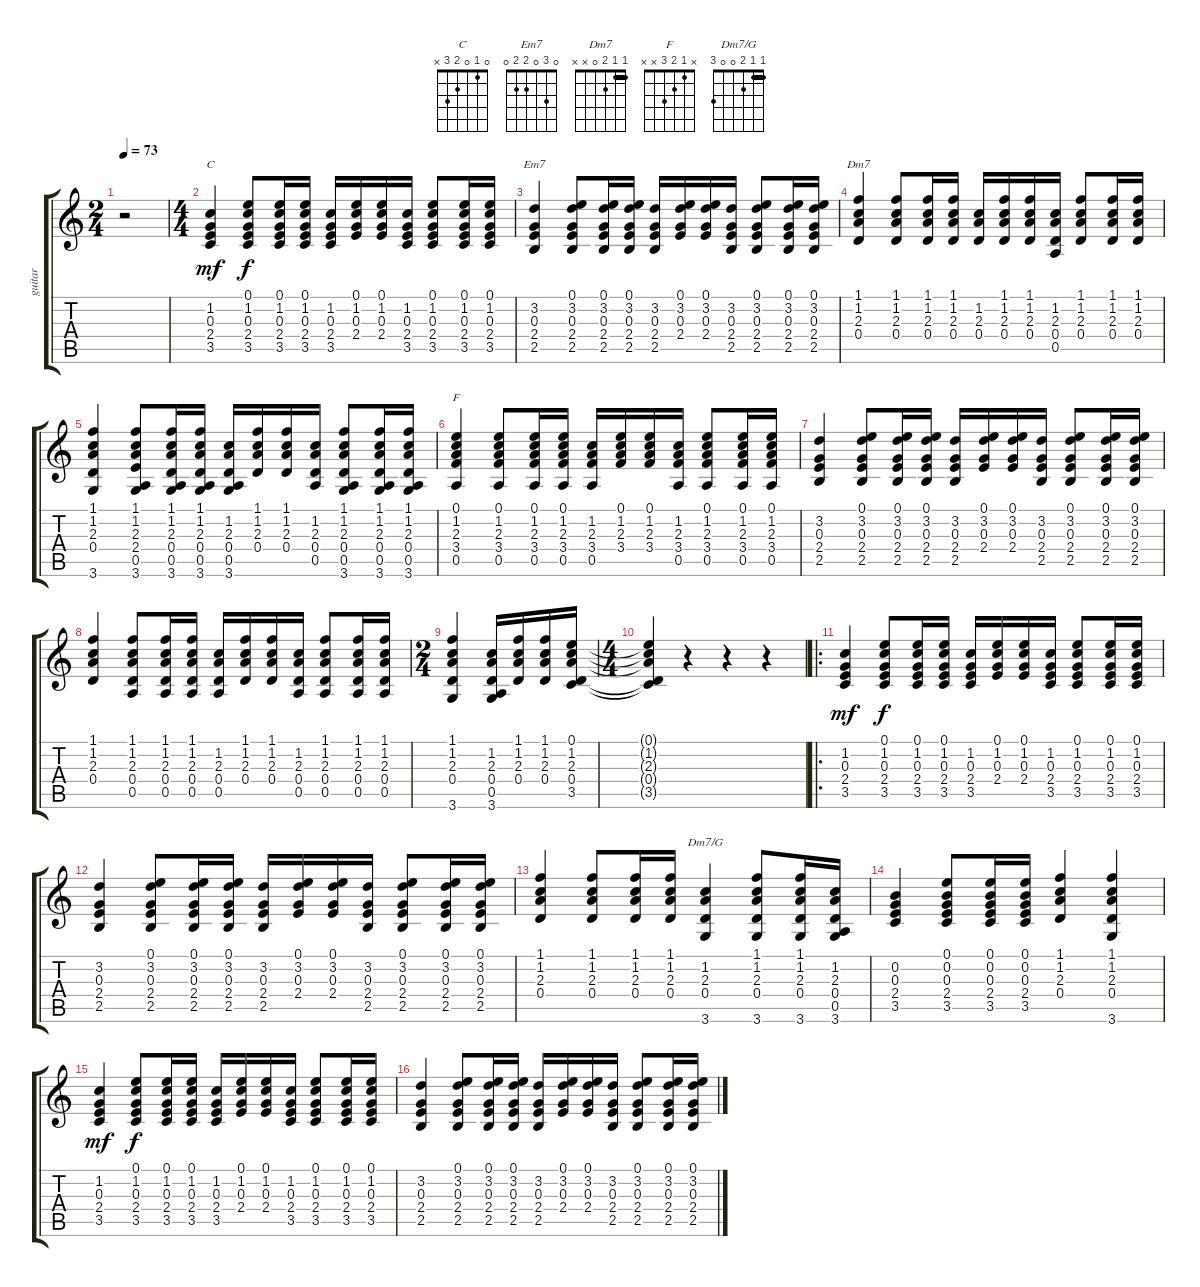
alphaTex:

\track ("guitar" "guitar") {instrument acousticguitarsteel}
\staff {score tabs}
\tuning (E4 B3 G3 D3 A2 E2) {hide}
\chord ("C" 0 1 0 2 3 x)
\chord ("Em7" 0 3 0 2 2 0)
\chord ("Dm7" 1 1 2 0 x x) {barre 1}
\chord ("F" x 1 2 3 x x)
\chord ("Dm7/G" 1 1 2 0 0 3) {barre 1}
\ts (2 4)
\tempo 73
\clef g2
\ks c
r.2{dy mf instrument acousticguitarsteel} |
\ts (4 4)
(1.2 0.3 2.4 3.5).4{ch "C" balance 8} (0.1 1.2 0.3 2.4 3.5).8{dy f} (0.1 1.2 0.3 2.4 3.5).16 (0.1 1.2 0.3 2.4 3.5).16 (1.2 0.3 2.4 3.5).16 (0.1 1.2 0.3 2.4).16 (0.1 1.2 0.3 2.4).16 (1.2 0.3 2.4 3.5).16 (0.1 1.2 0.3 2.4 3.5).8 (0.1 1.2 0.3 2.4 3.5).16 (0.1 1.2 0.3 2.4 3.5).16 |
(3.2 0.3 2.4 2.5).4{ch "Em7"} (0.1 3.2 0.3 2.4 2.5).8 (0.1 3.2 0.3 2.4 2.5).16 (0.1 3.2 0.3 2.4 2.5).16 (3.2 0.3 2.4 2.5).16 (0.1 3.2 0.3 2.4).16 (0.1 3.2 0.3 2.4).16 (3.2 0.3 2.4 2.5).16 (0.1 3.2 0.3 2.4 2.5).8 (0.1 3.2 0.3 2.4 2.5).16 (0.1 3.2 0.3 2.4 2.5).16 |
(1.1 1.2 2.3 0.4).4{ch "Dm7"} (1.1 1.2 2.3 0.4).8 (1.1 1.2 2.3 0.4).16 (1.1 1.2 2.3 0.4).16 (1.2 2.3 0.4).16 (1.1 1.2 2.3 0.4).16 (1.1 1.2 2.3 0.4).16 (1.2 2.3 0.4 0.5).16 (1.1 1.2 2.3 0.4).8 (1.1 1.2 2.3 0.4).16 (1.1 1.2 2.3 0.4).16 |
(1.1 1.2 2.3 0.4 3.6).4 (1.1 1.2 2.3 2.4 0.5 3.6).8 (1.1 1.2 2.3 0.4 0.5 3.6).16 (1.1 1.2 2.3 0.4 0.5 3.6).16 (1.2 2.3 0.4 0.5 3.6).16 (1.1 1.2 2.3 0.4).16 (1.1 1.2 2.3 0.4).16 (1.2 2.3 0.4 0.5).16 (1.1 1.2 2.3 0.4 0.5 3.6).8 (1.1 1.2 2.3 0.4 0.5 3.6).16 (1.1 1.2 2.3 0.4 0.5 3.6).16 |
(0.1 1.2 2.3 3.4 0.5).4{ch "F"} (0.1 1.2 2.3 3.4 0.5).8 (0.1 1.2 2.3 3.4 0.5).16 (0.1 1.2 2.3 3.4 0.5).16 (1.2 2.3 3.4 0.5).16 (0.1 1.2 2.3 3.4).16 (0.1 1.2 2.3 3.4).16 (1.2 2.3 3.4 0.5).16 (0.1 1.2 2.3 3.4 0.5).8 (0.1 1.2 2.3 3.4 0.5).16 (0.1 1.2 2.3 3.4 0.5).16 |
(3.2 0.3 2.4 2.5).4 (0.1 3.2 0.3 2.4 2.5).8 (0.1 3.2 0.3 2.4 2.5).16 (0.1 3.2 0.3 2.4 2.5).16 (3.2 0.3 2.4 2.5).16 (0.1 3.2 0.3 2.4).16 (0.1 3.2 0.3 2.4).16 (3.2 0.3 2.4 2.5).16 (0.1 3.2 0.3 2.4 2.5).8 (0.1 3.2 0.3 2.4 2.5).16 (0.1 3.2 0.3 2.4 2.5).16 |
(1.1 1.2 2.3 0.4).4 (1.1 1.2 2.3 0.4 0.5).8 (1.1 1.2 2.3 0.4 0.5).16 (1.1 1.2 2.3 0.4 0.5).16 (1.2 2.3 0.4 0.5).16 (1.1 1.2 2.3 0.4).16 (1.1 1.2 2.3 0.4).16 (1.2 2.3 0.4 0.5).16 (1.1 1.2 2.3 0.4 0.5).8 (1.1 1.2 2.3 0.4 0.5).16 (1.1 1.2 2.3 0.4 0.5).16 |
\ts (2 4)
(1.1 1.2 2.3 0.4 3.6).4 (1.2 2.3 0.4 0.5 3.6).16 (1.1 1.2 2.3 0.4).16 (1.1 1.2 2.3 0.4).16 (0.1 1.2 2.3 0.4 3.5).16 |
\ts (4 4)
(0.1{t} 1.2{t} 2.3{t} 0.4{t} 3.5{t}).4 r.4 r.4 r.4 |
\ro
(1.2 0.3 2.4 3.5).4{dy mf balance 8} (0.1 1.2 0.3 2.4 3.5).8{dy f} (0.1 1.2 0.3 2.4 3.5).16 (0.1 1.2 0.3 2.4 3.5).16 (1.2 0.3 2.4 3.5).16 (0.1 1.2 0.3 2.4).16 (0.1 1.2 0.3 2.4).16 (1.2 0.3 2.4 3.5).16 (0.1 1.2 0.3 2.4 3.5).8 (0.1 1.2 0.3 2.4 3.5).16 (0.1 1.2 0.3 2.4 3.5).16 |
(3.2 0.3 2.4 2.5).4 (0.1 3.2 0.3 2.4 2.5).8 (0.1 3.2 0.3 2.4 2.5).16 (0.1 3.2 0.3 2.4 2.5).16 (3.2 0.3 2.4 2.5).16 (0.1 3.2 0.3 2.4).16 (0.1 3.2 0.3 2.4).16 (3.2 0.3 2.4 2.5).16 (0.1 3.2 0.3 2.4 2.5).8 (0.1 3.2 0.3 2.4 2.5).16 (0.1 3.2 0.3 2.4 2.5).16 |
(1.1 1.2 2.3 0.4).4 (1.1 1.2 2.3 0.4).8 (1.1 1.2 2.3 0.4).16 (1.1 1.2 2.3 0.4).16 (1.2 2.3 0.4 3.6).4{ch "Dm7/G"} (1.1 1.2 2.3 0.4 3.6).8 (1.1 1.2 2.3 0.4 3.6).16 (1.2 2.3 0.4 0.5 3.6).16 |
(0.2 0.3 2.4 3.5).4 (0.1 0.2 0.3 2.4 3.5).8 (0.1 0.2 0.3 2.4 3.5).16 (0.1 0.2 0.3 2.4 3.5).16 (1.1 1.2 2.3 0.4).4 (1.1 1.2 2.3 0.4 3.6).4 |
(1.2 0.3 2.4 3.5).4{dy mf balance 8} (0.1 1.2 0.3 2.4 3.5).8{dy f} (0.1 1.2 0.3 2.4 3.5).16 (0.1 1.2 0.3 2.4 3.5).16 (1.2 0.3 2.4 3.5).16 (0.1 1.2 0.3 2.4).16 (0.1 1.2 0.3 2.4).16 (1.2 0.3 2.4 3.5).16 (0.1 1.2 0.3 2.4 3.5).8 (0.1 1.2 0.3 2.4 3.5).16 (0.1 1.2 0.3 2.4 3.5).16 |
(3.2 0.3 2.4 2.5).4 (0.1 3.2 0.3 2.4 2.5).8 (0.1 3.2 0.3 2.4 2.5).16 (0.1 3.2 0.3 2.4 2.5).16 (3.2 0.3 2.4 2.5).16 (0.1 3.2 0.3 2.4).16 (0.1 3.2 0.3 2.4).16 (3.2 0.3 2.4 2.5).16 (0.1 3.2 0.3 2.4 2.5).8 (0.1 3.2 0.3 2.4 2.5).16 (0.1 3.2 0.3 2.4 2.5).16
